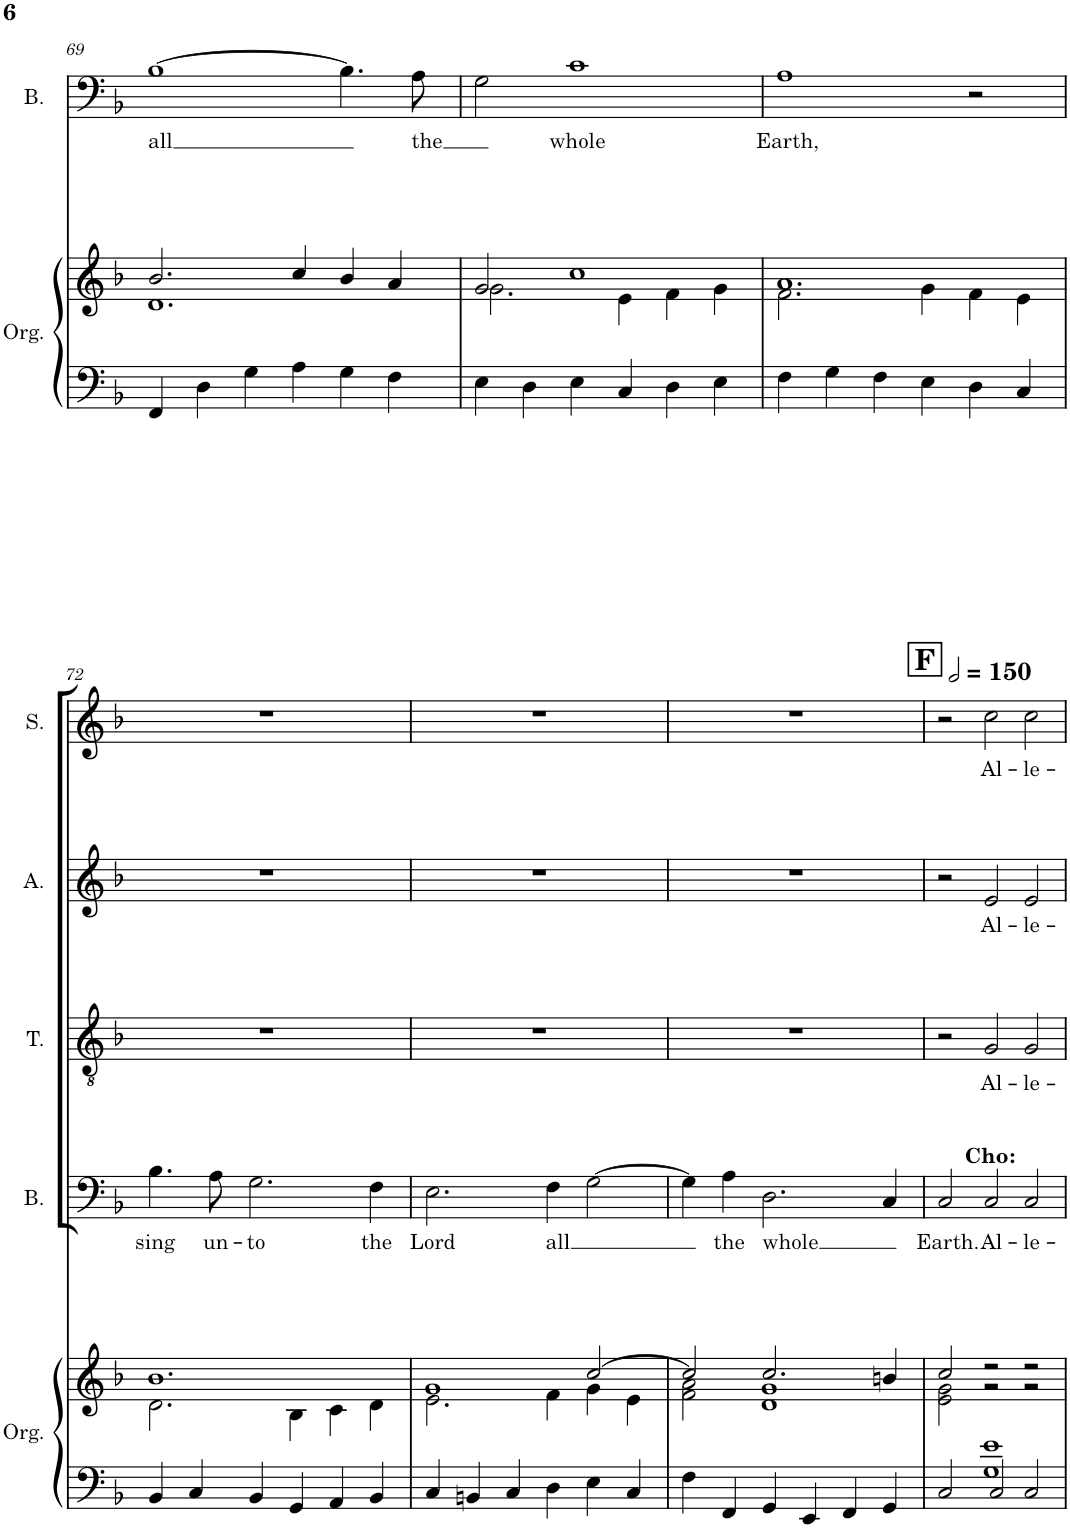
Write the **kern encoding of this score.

**kern	**kern	**kern	**text	**kern	**text	**kern	**text	**kern	**text
*part5	*part5	*part4	*part4	*part3	*part3	*part2	*part2	*part1	*part1
*staff6	*staff5	*staff4	*staff4	*staff3	*staff3	*staff2	*staff2	*staff1	*staff1
*I"Organ	*	*I"Bass	*	*I"Tenor	*	*I"Alto	*	*I"Soprano	*
*I'Org.	*	*I'B.	*	*I'T.	*	*I'A.	*	*I'S.	*
!!LO:PB:g=z
*clefF4	*clefG2	*clefF4	*	*clefGv2	*	*clefG2	*	*clefG2	*
*	*	*	*	*	*	*Trd1c2	*	*	*
*k[b-]	*k[b-]	*k[b-]	*	*k[b-]	*	*k[b-]	*	*k[b-]	*
*M3/2	*M3/2	*M3/2	*	*M3/2	*	*M3/2	*	*M3/2	*
=69	=69	=69	=69	=69	=69	=69	=69	=69	=69
*	*^	*	*	*	*	*	*	*	*
!	!	!	!	!LO:LY:b	!	!	!	!	!	!
4FF/	2.b-/	1.d	[>1B-	all	1.r	.	1.r	.	1.r	.
4D\	.	.	.	.	.	.	.	.	.	.
4G\	.	.	.	.	.	.	.	.	.	.
4A\	4cc/	.	.	.	.	.	.	.	.	.
4G\	4b-/	.	4.B-\]	.	.	.	.	.	.	.
4F\	4a/	.	.	.	.	.	.	.	.	.
!	!	!	!	!LO:LY:b	!	!	!	!	!	!
.	.	.	8A\	the	.	.	.	.	.	.
=70	=70	=70	=70	=70	=70	=70	=70	=70	=70	=70
4E\	2g/	2.g\	2G\	.	1.r	.	1.r	.	1.r	.
4D\	.	.	.	.	.	.	.	.	.	.
!	!	!	!	!LO:LY:b	!	!	!	!	!	!
4E\	1cc	.	1c	whole	.	.	.	.	.	.
4C/	.	4e\	.	.	.	.	.	.	.	.
4D\	.	4f\	.	.	.	.	.	.	.	.
4E\	.	4g\	.	.	.	.	.	.	.	.
=71	=71	=71	=71	=71	=71	=71	=71	=71	=71	=71
!	!	!	!	!LO:LY:b	!	!	!	!	!	!
4F\	1.a	2.f\	1A	Earth,	1.r	.	1.r	.	1.r	.
4G\	.	.	.	.	.	.	.	.	.	.
4F\	.	.	.	.	.	.	.	.	.	.
4E\	.	4g\	.	.	.	.	.	.	.	.
4D\	.	4f\	2r	.	.	.	.	.	.	.
4C/	.	4e\	.	.	.	.	.	.	.	.
!!LO:LB:g=z
=72	=72	=72	=72	=72	=72	=72	=72	=72	=72	=72
!	!	!	!	!LO:LY:b	!	!	!	!	!	!
4BB-/	1.b-	2.d\	4.B-\	sing	1.r	.	1.r	.	1.r	.
4C/	.	.	.	.	.	.	.	.	.	.
!	!	!	!	!LO:LY:b	!	!	!	!	!	!
.	.	.	8A\	un-	.	.	.	.	.	.
!	!	!	!	!LO:LY:b	!	!	!	!	!	!
4BB-/	.	.	2.G\	-to	.	.	.	.	.	.
4GG/	.	4B-\	.	.	.	.	.	.	.	.
4AA/	.	4c\	.	.	.	.	.	.	.	.
!	!	!	!	!LO:LY:b	!	!	!	!	!	!
4BB-/	.	4d\	4F\	the	.	.	.	.	.	.
=73	=73	=73	=73	=73	=73	=73	=73	=73	=73	=73
!	!	!	!	!LO:LY:b	!	!	!	!	!	!
4C/	1g	2.e\	2.E\	Lord	1.r	.	1.r	.	1.r	.
4BBn/	.	.	.	.	.	.	.	.	.	.
4C/	.	.	.	.	.	.	.	.	.	.
!	!	!	!	!LO:LY:b	!	!	!	!	!	!
4D\	.	4f\	4F\	all	.	.	.	.	.	.
4E\	[2cc/	4g\	[>2G\	.	.	.	.	.	.	.
4C/	.	4e\	.	.	.	.	.	.	.	.
=74	=74	=74	=74	=74	=74	=74	=74	=74	=74	=74
4F\	2cc/]	2f\ 2a\	4G\]	.	1.r	.	1.r	.	1.r	.
!	!	!	!	!LO:LY:b	!	!	!	!	!	!
4FF/	.	.	4A\	the	.	.	.	.	.	.
!	!	!	!	!LO:LY:b	!	!	!	!	!	!
4GG/	2.cc/	1d 1g	2.D\	whole	.	.	.	.	.	.
4EE/	.	.	.	.	.	.	.	.	.	.
4FF/	.	.	.	.	.	.	.	.	.	.
4GG/	4bn/	.	4C/	.	.	.	.	.	.	.
=75	=75	=75	=75	=75	=75	=75	=75	=75	=75	=75
!!LO:REH:place=s1:a:B:cj:fs=14:t=F
*	*	*	*	*	*	*	*	*	*MM300	*
*^	*	*	*	*	*	*	*	*	*	*
!	!	!	!	!	!LO:LY:b	!	!	!	!	!	!
*	*	*	*	*^	*	*	*	*	*	*	*
2C/	2ryy	2cc/	2e\ 2g\	2C/	4ryy	Earth.	2r	.	2r	.	2r	.
.	.	.	.	.	16ryy	.	.	.	.	.	.	.
!	!	!	!	!	!LO:TX:a:B:t=Cho&colon;	!	!	!	!	!	!	!
.	.	.	.	.	1ryy	.	.	.	.	.	.	.
!	!	!	!	!	!	!LO:LY:b	!	!LO:LY:b	!	!LO:LY:b	!	!LO:LY:b
2C/	1G 1e	2r	2r	2C/	.	Al-	2G/	Al-	2e/	Al-	2cc\	Al-
!	!	!	!	!	!	!LO:LY:b	!	!LO:LY:b	!	!LO:LY:b	!	!LO:LY:b
2C/	.	2r	2r	2C/	.	-le-	2G/	-le-	2e/	-le-	2cc\	-le-
.	.	.	.	.	8.ryy	.	.	.	.	.	.	.
*v	*v	*	*	*v	*v	*	*	*	*	*	*	*
*	*v	*v	*	*	*	*	*	*	*	*
=	=	=	=	=	=	=	=	=	=
*-	*-	*-	*-	*-	*-	*-	*-	*-	*-
